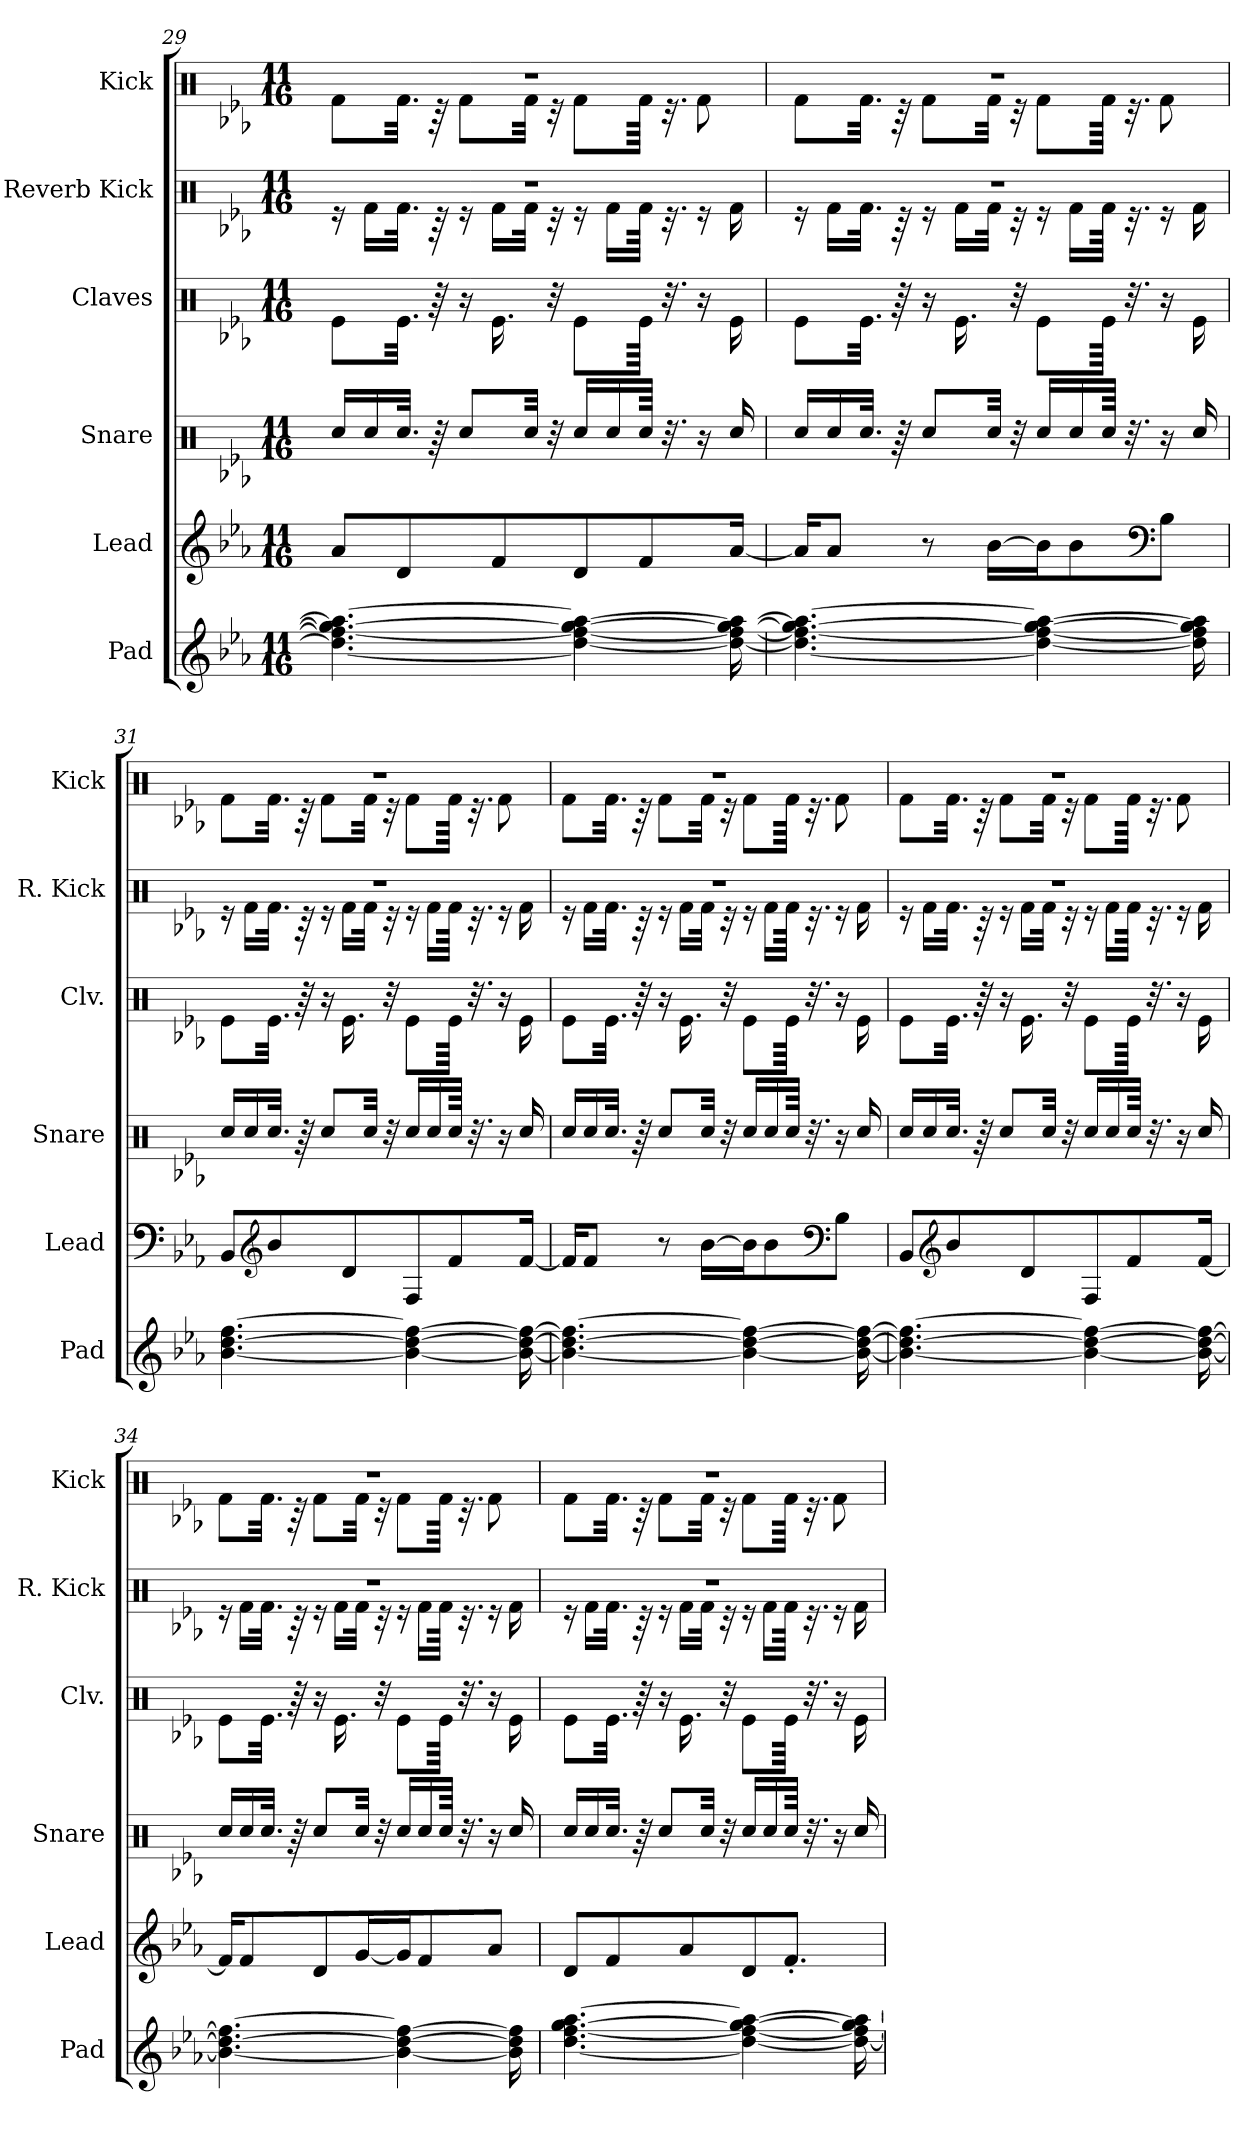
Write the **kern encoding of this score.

**kern	**kern	**kern	**kern	**kern	**kern
*part6	*part5	*part4	*part3	*part2	*part1
*staff6	*staff5	*staff4	*staff3	*staff2	*staff1
*I"Pad	*I"Lead	*I"Snare	*I"Claves	*I"Reverb Kick	*I"Kick
*I'Pad	*I'Lead	*I'Snare	*I'Clv.	*I'R. Kick	*I'Kick
!!LO:LB:g=z
*clefG2	*clefG2	*clefX	*clefX	*clefX	*clefX
*k[b-e-a-]	*k[b-e-a-]	*k[b-e-a-]	*k[b-e-a-]	*k[b-e-a-]	*k[b-e-a-]
*M11/16	*M11/16	*M11/16	*M11/16	*M11/16	*M11/16
=29	=29	=29	=29	=29	=29
*	*	*	*	*^	*^
4.dd\_ 4.ff\_ 4.gg\_ 4.aa-\_	8a-/L	16Rcc/LL	8Re\L	16%11r	16r	16%11r	8Rf\L
.	.	16Rcc/	.	.	16Rf\LL	.	.
.	8d/	32.Rcc/JJk	32.Re\Jkk	.	32.Rf\JJk	.	32.Rf\Jkk
.	.	64r	64r	.	64r	.	64r
.	.	8Rcc/L	16r	.	16r	.	8Rf\L
.	8f/	.	16.Re\	.	16Rf\LL	.	.
.	.	32Rcc/Jkk	.	.	32Rf\JJk	.	32Rf\Jkk
.	.	32r	32r	.	32r	.	32r
4dd\_ 4ff\_ 4gg\_ 4aa-\_	8d/	16Rcc/LL	8Re\L	.	16r	.	8Rf\L
.	.	16Rcc/	.	.	16Rf\LL	.	.
.	8f/	64Rcc/JJkk	64Re\Jkkk	.	64Rf\JJkk	.	64Rf\Jkkk
.	.	32.r	32.r	.	32.r	.	32.r
.	.	16r	16r	.	16r	.	8Rf\
16dd\_ 16ff\_ 16gg\_ 16aa-\_	[16a-/Jk	16Rcc/	16Re\	.	16Rf\	.	.
=30	=30	=30	=30	=30	=30	=30	=30
4.dd\_ 4.ff\_ 4.gg\_ 4.aa-\_	16a-/KL]	16Rcc/LL	8Re\L	16%11r	16r	16%11r	8Rf\L
.	8a-/J	16Rcc/	.	.	16Rf\LL	.	.
.	.	32.Rcc/JJk	32.Re\Jkk	.	32.Rf\JJk	.	32.Rf\Jkk
.	.	64r	64r	.	64r	.	64r
.	8r	8Rcc/L	16r	.	16r	.	8Rf\L
.	.	.	16.Re\	.	16Rf\LL	.	.
.	[16b-\LL	32Rcc/Jkk	.	.	32Rf\JJk	.	32Rf\Jkk
.	.	32r	32r	.	32r	.	32r
4dd\_ 4ff\_ 4gg\_ 4aa-\_	16b-\J]	16Rcc/LL	8Re\L	.	16r	.	8Rf\L
.	8b-\	16Rcc/	.	.	16Rf\LL	.	.
.	.	64Rcc/JJkk	64Re\Jkkk	.	64Rf\JJkk	.	64Rf\Jkkk
.	.	32.r	32.r	.	32.r	.	32.r
*	*clefF4	*	*	*	*	*	*
.	8B-\J	16r	16r	.	16r	.	8Rf\
16dd\] 16ff\] 16gg\] 16aa-\]	.	16Rcc/	16Re\	.	16Rf\	.	.
!!LO:PB:g=z	!!
=31	=31	=31	=31	=31	=31	=31	=31
[4.b-\ [4.dd\ [4.ff\	8BB-/L	16Rcc/LL	8Re\L	16%11r	16r	16%11r	8Rf\L
.	.	16Rcc/	.	.	16Rf\LL	.	.
*	*clefG2	*	*	*	*	*	*
.	8b-/	32.Rcc/JJk	32.Re\Jkk	.	32.Rf\JJk	.	32.Rf\Jkk
.	.	64r	64r	.	64r	.	64r
.	.	8Rcc/L	16r	.	16r	.	8Rf\L
.	8d/	.	16.Re\	.	16Rf\LL	.	.
.	.	32Rcc/Jkk	.	.	32Rf\JJk	.	32Rf\Jkk
.	.	32r	32r	.	32r	.	32r
4b-\_ 4dd\_ 4ff\_	8F/	16Rcc/LL	8Re\L	.	16r	.	8Rf\L
.	.	16Rcc/	.	.	16Rf\LL	.	.
.	8f/	64Rcc/JJkk	64Re\Jkkk	.	64Rf\JJkk	.	64Rf\Jkkk
.	.	32.r	32.r	.	32.r	.	32.r
.	.	16r	16r	.	16r	.	8Rf\
16b-\_ 16dd\_ 16ff\_	[16f/Jk	16Rcc/	16Re\	.	16Rf\	.	.
=32	=32	=32	=32	=32	=32	=32	=32
4.b-\_ 4.dd\_ 4.ff\_	16f/KL]	16Rcc/LL	8Re\L	16%11r	16r	16%11r	8Rf\L
.	8f/J	16Rcc/	.	.	16Rf\LL	.	.
.	.	32.Rcc/JJk	32.Re\Jkk	.	32.Rf\JJk	.	32.Rf\Jkk
.	.	64r	64r	.	64r	.	64r
.	8r	8Rcc/L	16r	.	16r	.	8Rf\L
.	.	.	16.Re\	.	16Rf\LL	.	.
.	[16b-\LL	32Rcc/Jkk	.	.	32Rf\JJk	.	32Rf\Jkk
.	.	32r	32r	.	32r	.	32r
4b-\_ 4dd\_ 4ff\_	16b-\J]	16Rcc/LL	8Re\L	.	16r	.	8Rf\L
.	8b-\	16Rcc/	.	.	16Rf\LL	.	.
.	.	64Rcc/JJkk	64Re\Jkkk	.	64Rf\JJkk	.	64Rf\Jkkk
.	.	32.r	32.r	.	32.r	.	32.r
*	*clefF4	*	*	*	*	*	*
.	8B-\J	16r	16r	.	16r	.	8Rf\
16b-\_ 16dd\_ 16ff\_	.	16Rcc/	16Re\	.	16Rf\	.	.
!!LO:LB:g=z	!!
=33	=33	=33	=33	=33	=33	=33	=33
4.b-\_ 4.dd\_ 4.ff\_	8BB-/L	16Rcc/LL	8Re\L	16%11r	16r	16%11r	8Rf\L
.	.	16Rcc/	.	.	16Rf\LL	.	.
*	*clefG2	*	*	*	*	*	*
.	8b-/	32.Rcc/JJk	32.Re\Jkk	.	32.Rf\JJk	.	32.Rf\Jkk
.	.	64r	64r	.	64r	.	64r
.	.	8Rcc/L	16r	.	16r	.	8Rf\L
.	8d/	.	16.Re\	.	16Rf\LL	.	.
.	.	32Rcc/Jkk	.	.	32Rf\JJk	.	32Rf\Jkk
.	.	32r	32r	.	32r	.	32r
4b-\_ 4dd\_ 4ff\_	8F/	16Rcc/LL	8Re\L	.	16r	.	8Rf\L
.	.	16Rcc/	.	.	16Rf\LL	.	.
.	8f/	64Rcc/JJkk	64Re\Jkkk	.	64Rf\JJkk	.	64Rf\Jkkk
.	.	32.r	32.r	.	32.r	.	32.r
.	.	16r	16r	.	16r	.	8Rf\
16b-\_ 16dd\_ 16ff\_	[16f/Jk	16Rcc/	16Re\	.	16Rf\	.	.
=34	=34	=34	=34	=34	=34	=34	=34
4.b-\_ 4.dd\_ 4.ff\_	16f/KL]	16Rcc/LL	8Re\L	16%11r	16r	16%11r	8Rf\L
.	8f/	16Rcc/	.	.	16Rf\LL	.	.
.	.	32.Rcc/JJk	32.Re\Jkk	.	32.Rf\JJk	.	32.Rf\Jkk
.	.	64r	64r	.	64r	.	64r
.	8d/	8Rcc/L	16r	.	16r	.	8Rf\L
.	.	.	16.Re\	.	16Rf\LL	.	.
.	[16g/L	32Rcc/Jkk	.	.	32Rf\JJk	.	32Rf\Jkk
.	.	32r	32r	.	32r	.	32r
4b-\_ 4dd\_ 4ff\_	16g/J]	16Rcc/LL	8Re\L	.	16r	.	8Rf\L
.	8f/	16Rcc/	.	.	16Rf\LL	.	.
.	.	64Rcc/JJkk	64Re\Jkkk	.	64Rf\JJkk	.	64Rf\Jkkk
.	.	32.r	32.r	.	32.r	.	32.r
.	8a-/J	16r	16r	.	16r	.	8Rf\
16b-\] 16dd\] 16ff\]	.	16Rcc/	16Re\	.	16Rf\	.	.
!!LO:PB:g=z	!!
=35	=35	=35	=35	=35	=35	=35	=35
[4.dd\ [4.ff\ [4.gg\ [4.aa-\	8d/L	16Rcc/LL	8Re\L	16%11r	16r	16%11r	8Rf\L
.	.	16Rcc/	.	.	16Rf\LL	.	.
.	8f/	32.Rcc/JJk	32.Re\Jkk	.	32.Rf\JJk	.	32.Rf\Jkk
.	.	64r	64r	.	64r	.	64r
.	.	8Rcc/L	16r	.	16r	.	8Rf\L
.	8a-/	.	16.Re\	.	16Rf\LL	.	.
.	.	32Rcc/Jkk	.	.	32Rf\JJk	.	32Rf\Jkk
.	.	32r	32r	.	32r	.	32r
4dd\_ 4ff\_ 4gg\_ 4aa-\_	8d/	16Rcc/LL	8Re\L	.	16r	.	8Rf\L
.	.	16Rcc/	.	.	16Rf\LL	.	.
.	8.f'/J	64Rcc/JJkk	64Re\Jkkk	.	64Rf\JJkk	.	64Rf\Jkkk
.	.	32.r	32.r	.	32.r	.	32.r
.	.	16r	16r	.	16r	.	8Rf\
16dd\_ 16ff\_ 16gg\_ 16aa-\_	.	16Rcc/	16Re\	.	16Rf\	.	.
*	*	*	*	*v	*v	*	*
*	*	*	*	*	*v	*v
=	=	=	=	=	=
*-	*-	*-	*-	*-	*-
